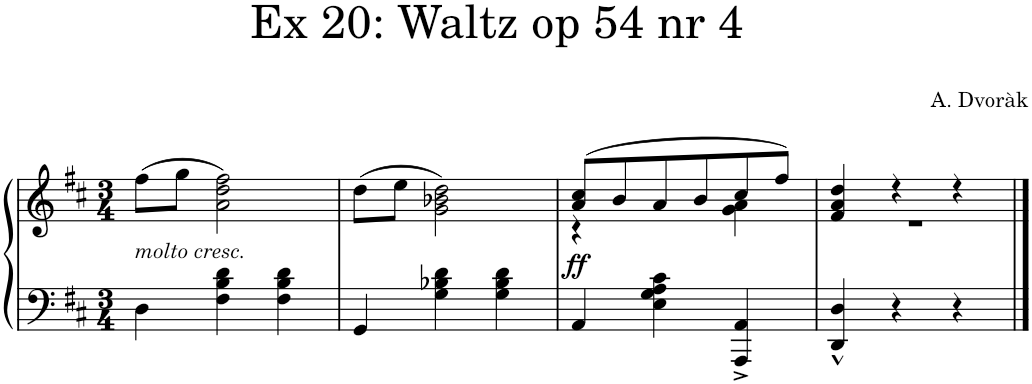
**kern	**kern	**dynam
*part1	*part1	*part1
*staff2	*staff1	*staff1/2
*I"Piano	*	*
*I'Pno.	*	*
*clefF4	*clefG2	*
*k[f#c#]	*k[f#c#]	*
*M3/4	*M3/4	*
=1	=1	=1
!	!LO:TX:b:i:t=molto cresc.	!
4D\	(8ff#\L	.
.	8gg\J	.
4F#\ 4B\ 4d\	2a\ 2dd\ 2ff#\)	.
4F#\ 4B\ 4d\	.	.
=2	=2	=2
4GG/	(8dd\L	.
.	8ee\J	.
4G\ 4B-X\ 4d\	2g\ 2b-X\ 2dd\)	.
4G\ 4B-\ 4d\	.	.
=3	=3	=3
*	*^	*
!	!	!	!LO:DY:b
4AA/	(8a/ 8cc#/L	4r	ff
.	8b/	.	.
4E\ 4G\ 4A\ 4c#\	8a/	4ryy	.
.	8b/	.	.
4AAA/^ 4AA/^	8cc#/	4g\ 4a\	.
.	8ff#/J)	.	.
=4	=4	=4	=4
4DD/^^ 4D/^^	4f#/ 4a/ 4dd/	2.r	.
4r	4r	.	.
4r	4r	.	.
*	*v	*v	*
==	==	==
*-	*-	*-
